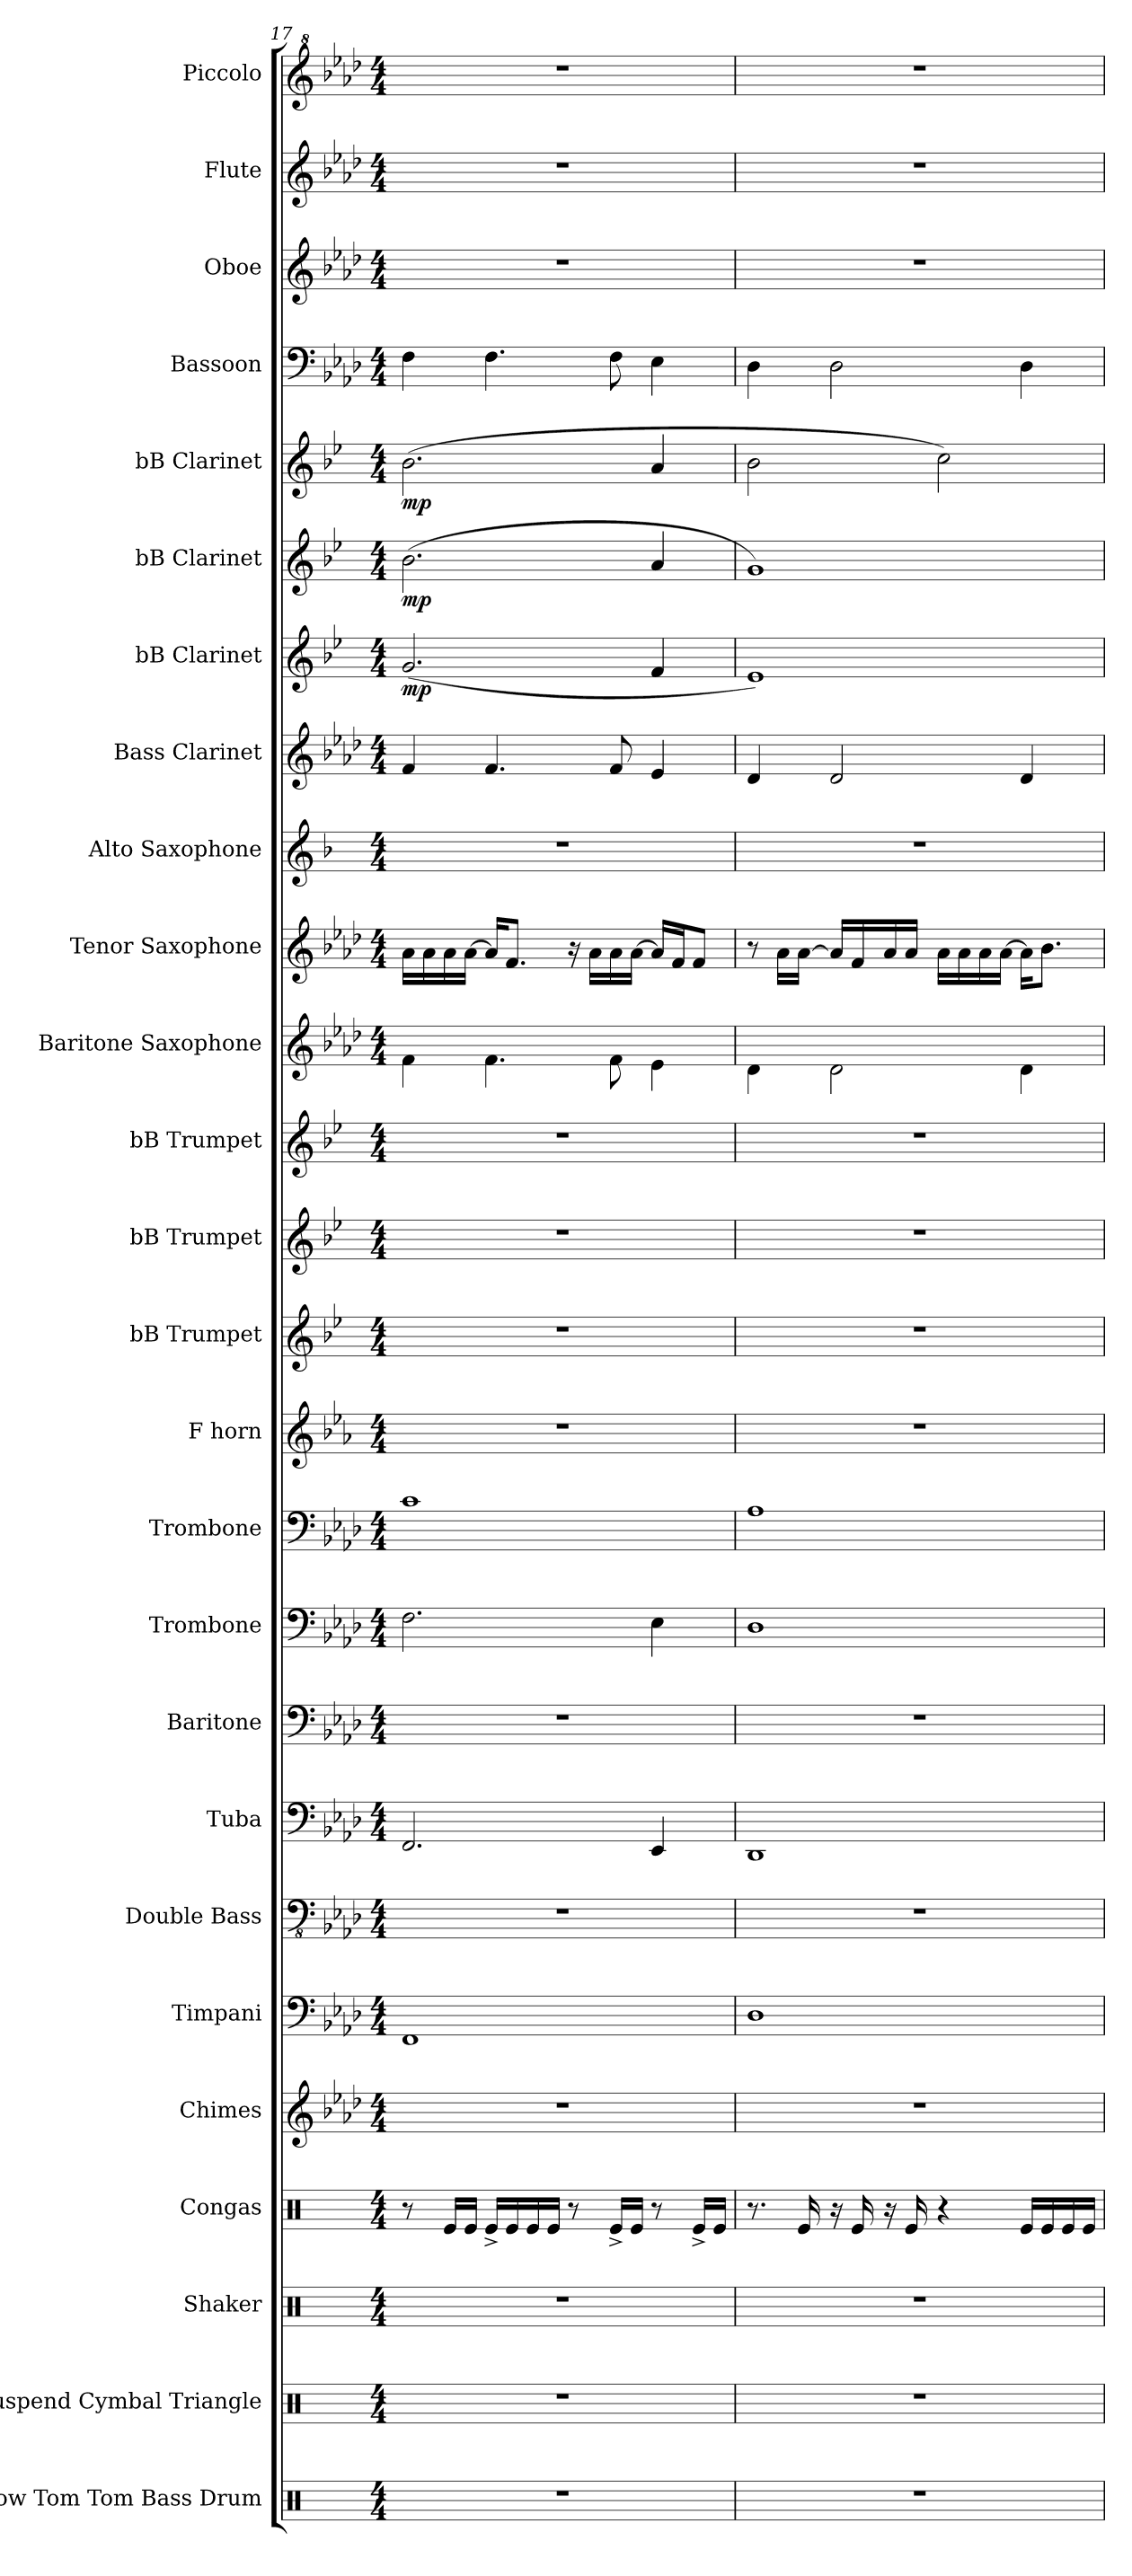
**kern	**kern	**kern	**kern	**kern	**kern	**kern	**kern	**kern	**kern	**kern	**kern	**kern	**kern	**kern	**kern	**kern	**kern	**kern	**kern	**dynam	**kern	**dynam	**kern	**dynam	**kern	**kern	**kern	**kern
*part26	*part25	*part24	*part23	*part22	*part21	*part20	*part19	*part18	*part17	*part16	*part15	*part14	*part13	*part12	*part11	*part10	*part9	*part8	*part7	*part7	*part6	*part6	*part5	*part5	*part4	*part3	*part2	*part1
*staff26	*staff25	*staff24	*staff23	*staff22	*staff21	*staff20	*staff19	*staff18	*staff17	*staff16	*staff15	*staff14	*staff13	*staff12	*staff11	*staff10	*staff9	*staff8	*staff7	*staff7	*staff6	*staff6	*staff5	*staff5	*staff4	*staff3	*staff2	*staff1
*I"Low Tom Tom Bass Drum	*I"Suspend Cymbal Triangle	*I"Shaker	*I"Congas	*I"Chimes	*I"Timpani	*I"Double Bass	*I"Tuba	*I"Baritone	*I"Trombone	*I"Trombone	*I"F horn	*I"bB Trumpet	*I"bB Trumpet	*I"bB Trumpet	*I"Baritone Saxophone	*I"Tenor Saxophone	*I"Alto Saxophone	*I"Bass Clarinet	*I"bB Clarinet	*	*I"bB Clarinet	*	*I"bB Clarinet	*	*I"Bassoon	*I"Oboe	*I"Flute	*I"Piccolo
*I'L.T B.D	*I'Sus.C Tri.	*I'Sh.	*I'Co.	*I'Chm.	*I'Timp.	*I'Db.	*I'Tba.	*I'Bar.	*I'Trb.	*I'Trb.	*I'F Hn.	*I'B♭ Tpt.	*I'B♭ Tpt.	*I'B♭ Tpt.	*I'Bar. Sax.	*I'T. Sax.	*I'A. Sax.	*I'B. Cl.	*I'B♭ Cl.	*	*I'B♭ Cl.	*	*I'B♭ Cl.	*	*I'Bsn.	*I'Ob.	*I'Fl.	*I'Picc.
*clefX	*clefX	*clefX	*clefX	*clefG2	*clefF4	*clefFv4	*clefF4	*clefF4	*clefF4	*clefF4	*clefG2	*clefG2	*clefG2	*clefG2	*clefG2	*clefG2	*clefG2	*clefG2	*clefG2	*	*clefG2	*	*clefG2	*	*clefF4	*clefG2	*clefG2	*clefG^2
*	*	*	*	*	*	*ITrd7c12	*	*	*	*	*ITrd4c7	*ITrd1c2	*ITrd1c2	*ITrd1c2	*ITrd12c21	*ITrd8c14	*ITrd5c9	*ITrd8c14	*ITrd1c2	*	*ITrd1c2	*	*ITrd1c2	*	*	*	*	*
*k[]	*k[]	*k[]	*k[]	*k[b-e-a-d-]	*k[b-e-a-d-]	*k[b-e-a-d-]	*k[b-e-a-d-]	*k[b-e-a-d-]	*k[b-e-a-d-]	*k[b-e-a-d-]	*k[b-e-a-d-]	*k[b-e-a-d-]	*k[b-e-a-d-]	*k[b-e-a-d-]	*k[b-e-a-d-]	*k[b-e-a-d-]	*k[b-e-a-d-]	*k[b-e-a-d-]	*k[b-e-a-d-]	*	*k[b-e-a-d-]	*	*k[b-e-a-d-]	*	*k[b-e-a-d-]	*k[b-e-a-d-]	*k[b-e-a-d-]	*k[b-e-a-d-]
*M4/4	*M4/4	*M4/4	*M4/4	*M4/4	*M4/4	*M4/4	*M4/4	*M4/4	*M4/4	*M4/4	*M4/4	*M4/4	*M4/4	*M4/4	*M4/4	*M4/4	*M4/4	*M4/4	*M4/4	*	*M4/4	*	*M4/4	*	*M4/4	*M4/4	*M4/4	*M4/4
=17	=17	=17	=17	=17	=17	=17	=17	=17	=17	=17	=17	=17	=17	=17	=17	=17	=17	=17	=17	=17	=17	=17	=17	=17	=17	=17	=17	=17
!	!	!	!	!	!	!	!	!	!	!	!	!	!	!	!	!	!	!	!	!LO:DY:b	!	!LO:DY:b	!	!LO:DY:b	!	!	!	!
1r	1r	1r	8r	1r	1FF	1r	2.FF/	1r	2.F\	1c	1r	1r	1r	1r	4F\	16A-\LL	1r	4F/	(<2.f/	mp	(>2.a-\	mp	(>2.a-\	mp	4F\	1r	1r	1r
.	.	.	.	.	.	.	.	.	.	.	.	.	.	.	.	16A-\	.	.	.	.	.	.	.	.	.	.	.	.
.	.	.	16Re/LL	.	.	.	.	.	.	.	.	.	.	.	.	16A-\	.	.	.	.	.	.	.	.	.	.	.	.
.	.	.	16Re/JJ	.	.	.	.	.	.	.	.	.	.	.	.	[16A-\JJ	.	.	.	.	.	.	.	.	.	.	.	.
.	.	.	16Re^/LL	.	.	.	.	.	.	.	.	.	.	.	4.F\	16A-/KL]	.	4.F/	.	.	.	.	.	.	4.F\	.	.	.
.	.	.	16Re/	.	.	.	.	.	.	.	.	.	.	.	.	8.F/J	.	.	.	.	.	.	.	.	.	.	.	.
.	.	.	16Re/	.	.	.	.	.	.	.	.	.	.	.	.	.	.	.	.	.	.	.	.	.	.	.	.	.
.	.	.	16Re/JJ	.	.	.	.	.	.	.	.	.	.	.	.	.	.	.	.	.	.	.	.	.	.	.	.	.
.	.	.	8r	.	.	.	.	.	.	.	.	.	.	.	.	16r	.	.	.	.	.	.	.	.	.	.	.	.
.	.	.	.	.	.	.	.	.	.	.	.	.	.	.	.	16A-\LL	.	.	.	.	.	.	.	.	.	.	.	.
.	.	.	16Re^/LL	.	.	.	.	.	.	.	.	.	.	.	8F\	16A-\	.	8F/	.	.	.	.	.	.	8F\	.	.	.
.	.	.	16Re/JJ	.	.	.	.	.	.	.	.	.	.	.	.	[16A-\JJ	.	.	.	.	.	.	.	.	.	.	.	.
.	.	.	8r	.	.	.	4EE-/	.	4E-\	.	.	.	.	.	4E-\	16A-/LL]	.	4E-/	4e-/	.	4g/	.	4g/	.	4E-\	.	.	.
.	.	.	.	.	.	.	.	.	.	.	.	.	.	.	.	16F/J	.	.	.	.	.	.	.	.	.	.	.	.
.	.	.	16Re^/LL	.	.	.	.	.	.	.	.	.	.	.	.	8F/J	.	.	.	.	.	.	.	.	.	.	.	.
.	.	.	16Re/JJ	.	.	.	.	.	.	.	.	.	.	.	.	.	.	.	.	.	.	.	.	.	.	.	.	.
=18	=18	=18	=18	=18	=18	=18	=18	=18	=18	=18	=18	=18	=18	=18	=18	=18	=18	=18	=18	=18	=18	=18	=18	=18	=18	=18	=18	=18
1r	1r	1r	8.r	1r	1D-	1r	1DD-	1r	1D-	1A-	1r	1r	1r	1r	4D-\	8r	1r	4D-/	1d-)	.	1f)	.	2a-\	.	4D-\	1r	1r	1r
.	.	.	.	.	.	.	.	.	.	.	.	.	.	.	.	16A-\LL	.	.	.	.	.	.	.	.	.	.	.	.
.	.	.	16Re/	.	.	.	.	.	.	.	.	.	.	.	.	[16A-\JJ	.	.	.	.	.	.	.	.	.	.	.	.
.	.	.	16r	.	.	.	.	.	.	.	.	.	.	.	2D-\	16A-/LL]	.	2D-/	.	.	.	.	.	.	2D-\	.	.	.
.	.	.	16Re/	.	.	.	.	.	.	.	.	.	.	.	.	16F/	.	.	.	.	.	.	.	.	.	.	.	.
.	.	.	16r	.	.	.	.	.	.	.	.	.	.	.	.	16A-/	.	.	.	.	.	.	.	.	.	.	.	.
.	.	.	16Re/	.	.	.	.	.	.	.	.	.	.	.	.	16A-/JJ	.	.	.	.	.	.	.	.	.	.	.	.
.	.	.	4r	.	.	.	.	.	.	.	.	.	.	.	.	16A-\LL	.	.	.	.	.	.	2b-\)	.	.	.	.	.
.	.	.	.	.	.	.	.	.	.	.	.	.	.	.	.	16A-\	.	.	.	.	.	.	.	.	.	.	.	.
.	.	.	.	.	.	.	.	.	.	.	.	.	.	.	.	16A-\	.	.	.	.	.	.	.	.	.	.	.	.
.	.	.	.	.	.	.	.	.	.	.	.	.	.	.	.	[16A-\JJ	.	.	.	.	.	.	.	.	.	.	.	.
.	.	.	16Re/LL	.	.	.	.	.	.	.	.	.	.	.	4D-\	16A-\KL]	.	4D-/	.	.	.	.	.	.	4D-\	.	.	.
.	.	.	16Re/	.	.	.	.	.	.	.	.	.	.	.	.	8.B-\J	.	.	.	.	.	.	.	.	.	.	.	.
.	.	.	16Re/	.	.	.	.	.	.	.	.	.	.	.	.	.	.	.	.	.	.	.	.	.	.	.	.	.
.	.	.	16Re/JJ	.	.	.	.	.	.	.	.	.	.	.	.	.	.	.	.	.	.	.	.	.	.	.	.	.
=	=	=	=	=	=	=	=	=	=	=	=	=	=	=	=	=	=	=	=	=	=	=	=	=	=	=	=	=
*-	*-	*-	*-	*-	*-	*-	*-	*-	*-	*-	*-	*-	*-	*-	*-	*-	*-	*-	*-	*-	*-	*-	*-	*-	*-	*-	*-	*-
